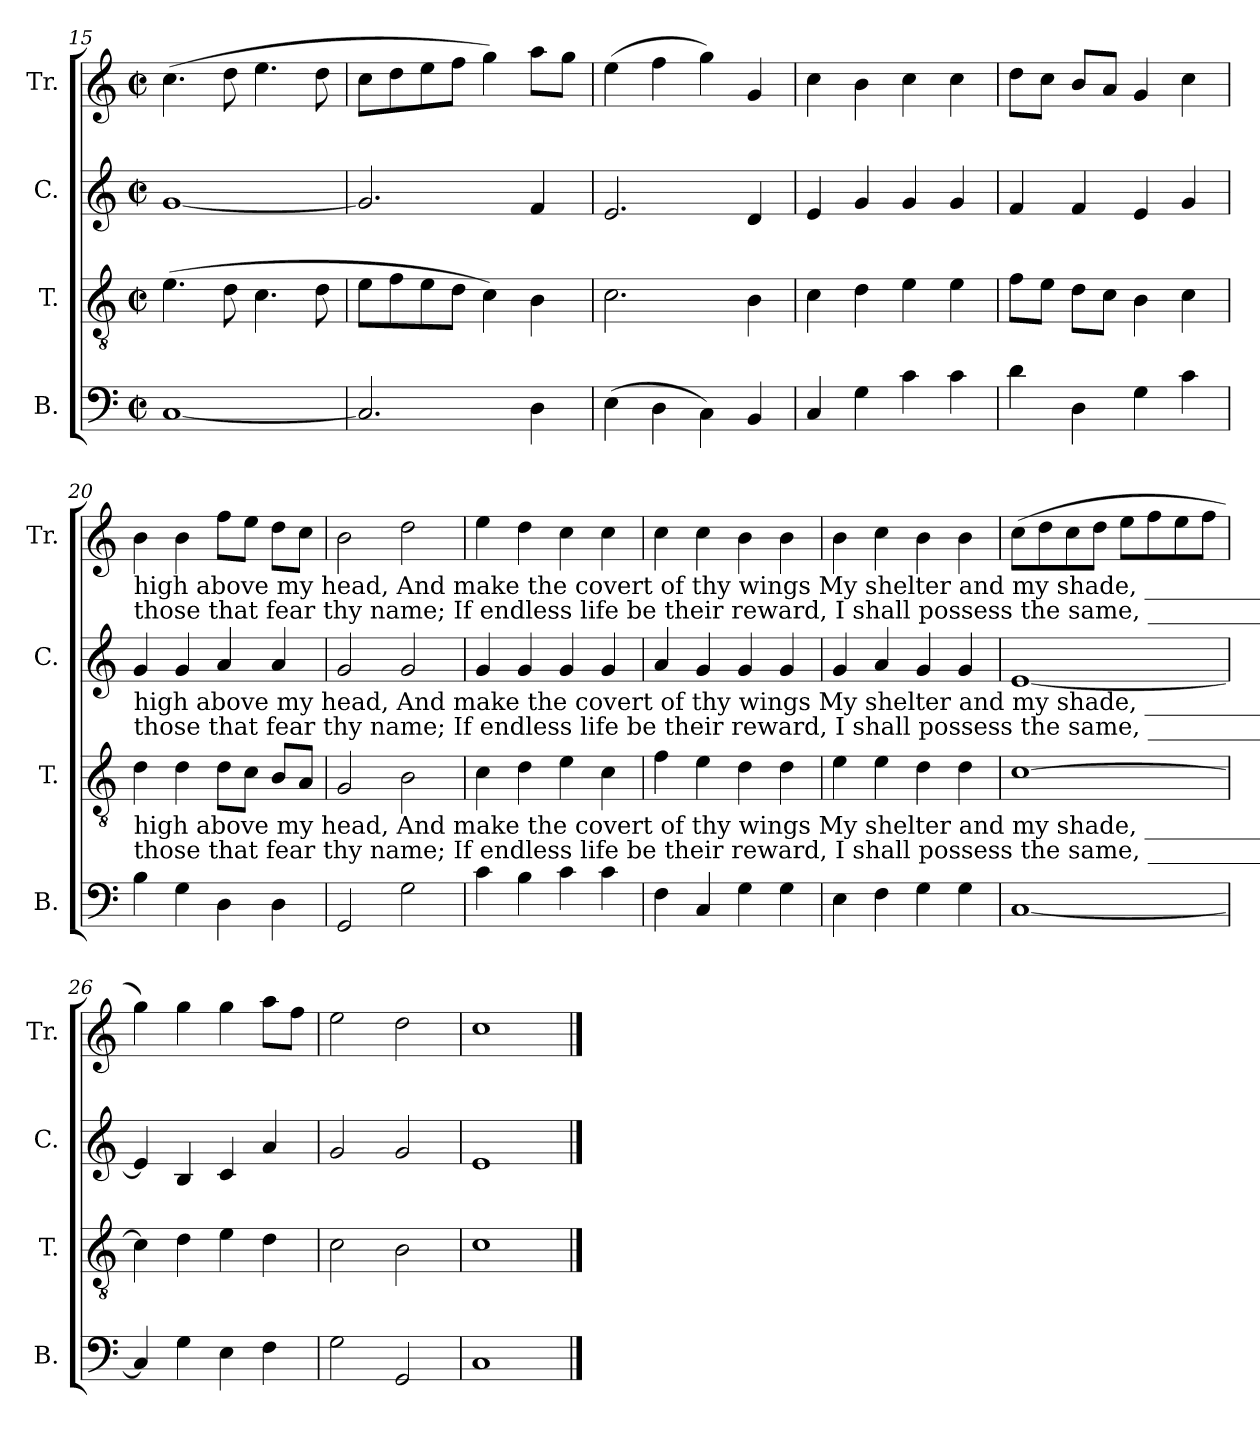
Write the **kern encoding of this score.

**kern	**kern	**kern	**kern
*part4	*part3	*part2	*part1
*staff4	*staff3	*staff2	*staff1
*I"B.	*I"T.	*I"C.	*I"Tr.
*I'B.	*I'T.	*I'C.	*I'Tr.
*clefF4	*clefGv2	*clefG2	*clefG2
*k[]	*k[]	*k[]	*k[]
*M2/2	*M2/2	*M2/2	*M2/2
*met(c|)	*met(c|)	*met(c|)	*met(c|)
=15	=15	=15	=15
[1C	(>4.e\	[1g	(>4.cc\
.	8d\	.	8dd\
.	4.c\	.	4.ee\
.	8d\	.	8dd\
=16	=16	=16	=16
2.C/]	8e\L	2.g/]	8cc\L
.	8f\	.	8dd\
.	8e\	.	8ee\
.	8d\J	.	8ff\J
.	4c\)	.	4gg\)
4D\	4B\	4f/	8aa\L
.	.	.	8gg\J
=17	=17	=17	=17
(>4E\	2.c\	2.e/	(>4ee\
4D\	.	.	4ff\
4C\)	.	.	4gg\)
4BB/	4B\	4d/	4g/
=18	=18	=18	=18
4C/	4c\	4e/	4cc\
4G\	4d\	4g/	4b\
4c\	4e\	4g/	4cc\
4c\	4e\	4g/	4cc\
=19	=19	=19	=19
4d\	8f\L	4f/	8dd\L
.	8e\J	.	8cc\J
4D\	8d\L	4f/	8b/L
.	8c\J	.	8a/J
4G\	4B\	4e/	4g/
4c\	4c\	4g/	4cc\
!!LO:LB:g=z
=20	=20	=20	=20
!	!	!	!LO:TX:b:t=high   above   my  head, And make the covert of thy wings My shelter and my    shade, __________________ My  shelter   and  my  shade.
!	!	!	!LO:TX:b:t=those that fear thy name; If  endless  life   be    their reward, I  shall possess the    same, ___________________  I   shall  possess  the  same.
!	!	!LO:TX:b:t=high   above   my  head, And make the covert of thy wings My shelter and my    shade, __________________ My  shelter   and  my  shade.	!
!	!	!LO:TX:b:t=those that fear thy name; If  endless  life   be    their reward, I  shall possess the    same, ___________________  I   shall  possess  the  same.	!
!	!LO:TX:b:t=high   above   my  head, And make the covert of thy wings My shelter and my    shade, __________________ My  shelter   and  my  shade.	!	!
!	!LO:TX:b:t=those that fear thy name; If  endless  life   be    their reward, I  shall possess the    same, ___________________  I   shall  possess  the  same.	!	!
4B\	4d\	4g/	4b\
4G\	4d\	4g/	4b\
4D\	8d\L	4a/	8ff\L
.	8c\J	.	8ee\J
4D\	8B/L	4a/	8dd\L
.	8A/J	.	8cc\J
=21	=21	=21	=21
2GG/	2G/	2g/	2b\
2G\	2B\	2g/	2dd\
=22	=22	=22	=22
4c\	4c\	4g/	4ee\
4B\	4d\	4g/	4dd\
4c\	4e\	4g/	4cc\
4c\	4c\	4g/	4cc\
=23	=23	=23	=23
4F\	4f\	4a/	4cc\
4C/	4e\	4g/	4cc\
4G\	4d\	4g/	4b\
4G\	4d\	4g/	4b\
=24	=24	=24	=24
4E\	4e\	4g/	4b\
4F\	4e\	4a/	4cc\
4G\	4d\	4g/	4b\
4G\	4d\	4g/	4b\
=25	=25	=25	=25
[1C	[1c	[1e	(>8cc\L
.	.	.	8dd\
.	.	.	8cc\
.	.	.	8dd\J
.	.	.	8ee\L
.	.	.	8ff\
.	.	.	8ee\
.	.	.	8ff\J
=26	=26	=26	=26
4C/]	4c\]	4e/]	4gg\)
4G\	4d\	4B/	4gg\
4E\	4e\	4c/	4gg\
4F\	4d\	4a/	8aa\L
.	.	.	8ff\J
=27	=27	=27	=27
2G\	2c\	2g/	2ee\
2GG/	2B\	2g/	2dd\
=28	=28	=28	=28
1C	1c	1e	1cc
==	==	==	==
*-	*-	*-	*-
